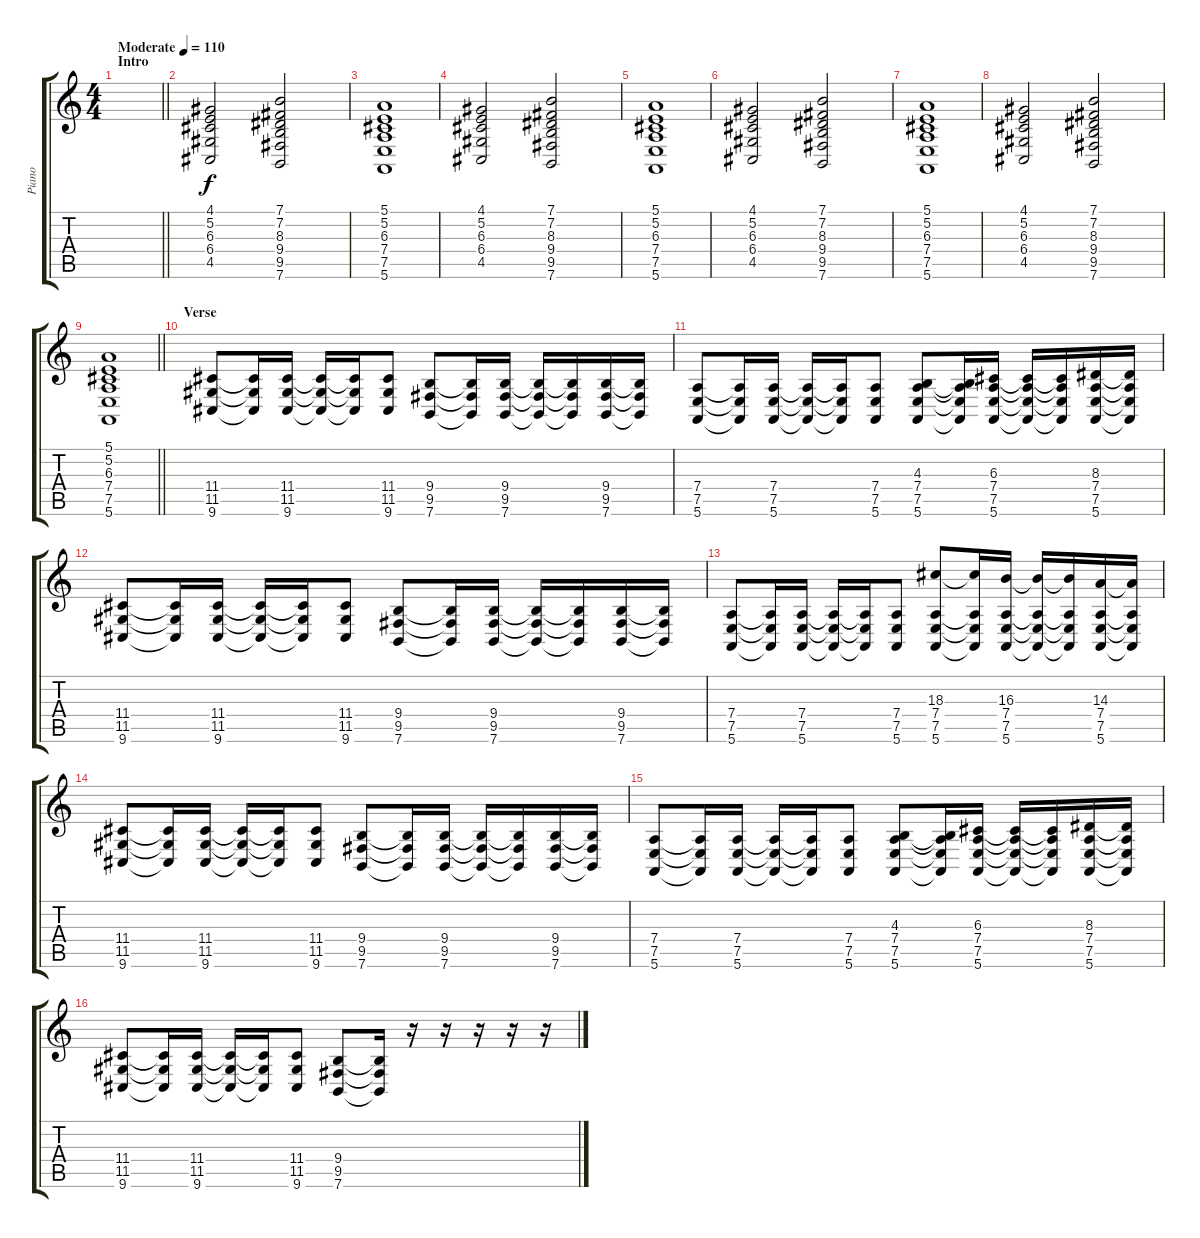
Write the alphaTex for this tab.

\track ("Piano" "Piano") {instrument acousticgrandpiano}
\staff {score tabs}
\tuning (E4 B3 G3 D3 A2 E2) {hide}
\ts (4 4)
\section ("" "Intro")
\tempo (110 "Moderate")
\clef g2
\barLineRight lightlight
\ks c
|
(4.1 5.2 6.3 6.4 4.5).2 (7.1 7.2 8.3 9.4 9.5 7.6).2 |
(5.1 5.2 6.3 7.4 7.5 5.6).1 |
(4.1 5.2 6.3 6.4 4.5).2 (7.1 7.2 8.3 9.4 9.5 7.6).2 |
(5.1 5.2 6.3 7.4 7.5 5.6).1 |
(4.1 5.2 6.3 6.4 4.5).2 (7.1 7.2 8.3 9.4 9.5 7.6).2 |
(5.1 5.2 6.3 7.4 7.5 5.6).1 |
(4.1 5.2 6.3 6.4 4.5).2 (7.1 7.2 8.3 9.4 9.5 7.6).2 |
\barLineRight lightlight
(5.1 5.2 6.3 7.4 7.5 5.6).1 |
\section ("" "Verse")
(11.4 11.5 9.6).8 (11.4{t} 11.5{t} 9.6{t}).16 (11.4 11.5 9.6).16 (11.4{t} 11.5{t} 9.6{t}).16 (11.4{t} 11.5{t} 9.6{t}).16 (11.4 11.5 9.6).8 (9.4 9.5 7.6).8 (9.4{t} 9.5{t} 7.6{t}).16 (9.4 9.5 7.6).16 (9.4{t} 9.5{t} 7.6{t}).16 (9.4{t} 9.5{t} 7.6{t}).16 (9.4 9.5 7.6).16 (9.4{t} 9.5{t} 7.6{t}).16 |
(7.4 7.5 5.6).8 (7.4{t} 7.5{t} 5.6{t}).16 (7.4 7.5 5.6).16 (7.4{t} 7.5{t} 5.6{t}).16 (7.4{t} 7.5{t} 5.6{t}).16 (7.4 7.5 5.6).8 (4.3 7.4 7.5 5.6).8 (4.3{t} 7.4{t} 7.5{t} 5.6{t}).16 (6.3 7.4 7.5 5.6).16 (6.3{t} 7.4{t} 7.5{t} 5.6{t}).16 (6.3{t} 7.4{t} 7.5{t} 5.6{t}).16 (8.3 7.4 7.5 5.6).16 (8.3{t} 7.4{t} 7.5{t} 5.6{t}).16 |
(11.4 11.5 9.6).8 (11.4{t} 11.5{t} 9.6{t}).16 (11.4 11.5 9.6).16 (11.4{t} 11.5{t} 9.6{t}).16 (11.4{t} 11.5{t} 9.6{t}).16 (11.4 11.5 9.6).8 (9.4 9.5 7.6).8 (9.4{t} 9.5{t} 7.6{t}).16 (9.4 9.5 7.6).16 (9.4{t} 9.5{t} 7.6{t}).16 (9.4{t} 9.5{t} 7.6{t}).16 (9.4 9.5 7.6).16 (9.4{t} 9.5{t} 7.6{t}).16 |
(7.4 7.5 5.6).8 (7.4{t} 7.5{t} 5.6{t}).16 (7.4 7.5 5.6).16 (7.4{t} 7.5{t} 5.6{t}).16 (7.4{t} 7.5{t} 5.6{t}).16 (7.4 7.5 5.6).8 (18.3 7.4 7.5 5.6).8 (18.3{t} 7.4{t} 7.5{t} 5.6{t}).16 (16.3 7.4 7.5 5.6).16 (16.3{t} 7.4{t} 7.5{t} 5.6{t}).16 (16.3{t} 7.4{t} 7.5{t} 5.6{t}).16 (14.3 7.4 7.5 5.6).16 (14.3{t} 7.4{t} 7.5{t} 5.6{t}).16 |
(11.4 11.5 9.6).8 (11.4{t} 11.5{t} 9.6{t}).16 (11.4 11.5 9.6).16 (11.4{t} 11.5{t} 9.6{t}).16 (11.4{t} 11.5{t} 9.6{t}).16 (11.4 11.5 9.6).8 (9.4 9.5 7.6).8 (9.4{t} 9.5{t} 7.6{t}).16 (9.4 9.5 7.6).16 (9.4{t} 9.5{t} 7.6{t}).16 (9.4{t} 9.5{t} 7.6{t}).16 (9.4 9.5 7.6).16 (9.4{t} 9.5{t} 7.6{t}).16 |
(7.4 7.5 5.6).8 (7.4{t} 7.5{t} 5.6{t}).16 (7.4 7.5 5.6).16 (7.4{t} 7.5{t} 5.6{t}).16 (7.4{t} 7.5{t} 5.6{t}).16 (7.4 7.5 5.6).8 (4.3 7.4 7.5 5.6).8 (4.3{t} 7.4{t} 7.5{t} 5.6{t}).16 (6.3 7.4 7.5 5.6).16 (6.3{t} 7.4{t} 7.5{t} 5.6{t}).16 (6.3{t} 7.4{t} 7.5{t} 5.6{t}).16 (8.3 7.4 7.5 5.6).16 (8.3{t} 7.4{t} 7.5{t} 5.6{t}).16 |
(11.4 11.5 9.6).8 (11.4{t} 11.5{t} 9.6{t}).16 (11.4 11.5 9.6).16 (11.4{t} 11.5{t} 9.6{t}).16 (11.4{t} 11.5{t} 9.6{t}).16 (11.4 11.5 9.6).8 (9.4 9.5 7.6).8 (9.4{t} 9.5{t} 7.6{t}).16 r.16 r.16 r.16 r.16 r.16
